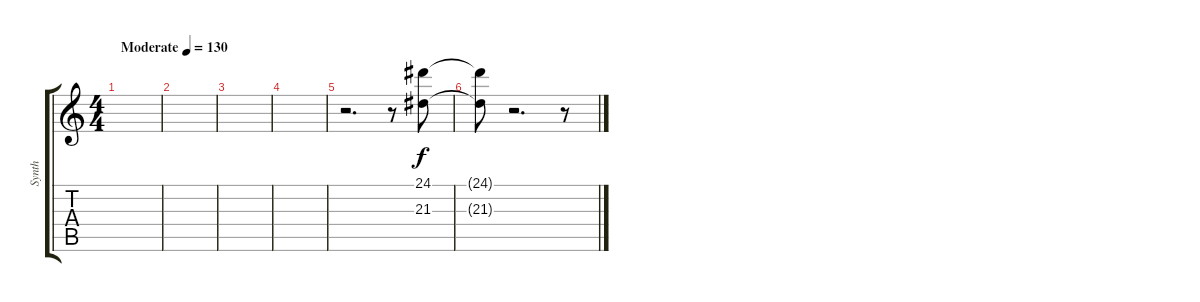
\track ("Synth" "Synth") {instrument stringensemble1}
\staff {score tabs}
\tuning (Eb4 Bb3 Gb3 Db3 Ab2 Eb2) {hide}
\ts (4 4)
\tempo (130 "Moderate")
\clef g2
\ks c
|
|
|
|
r.2{d} r.8 (24.1 21.3).8 |
(24.1{t} 21.3{t}).8{dy f} r.2{d} r.8
